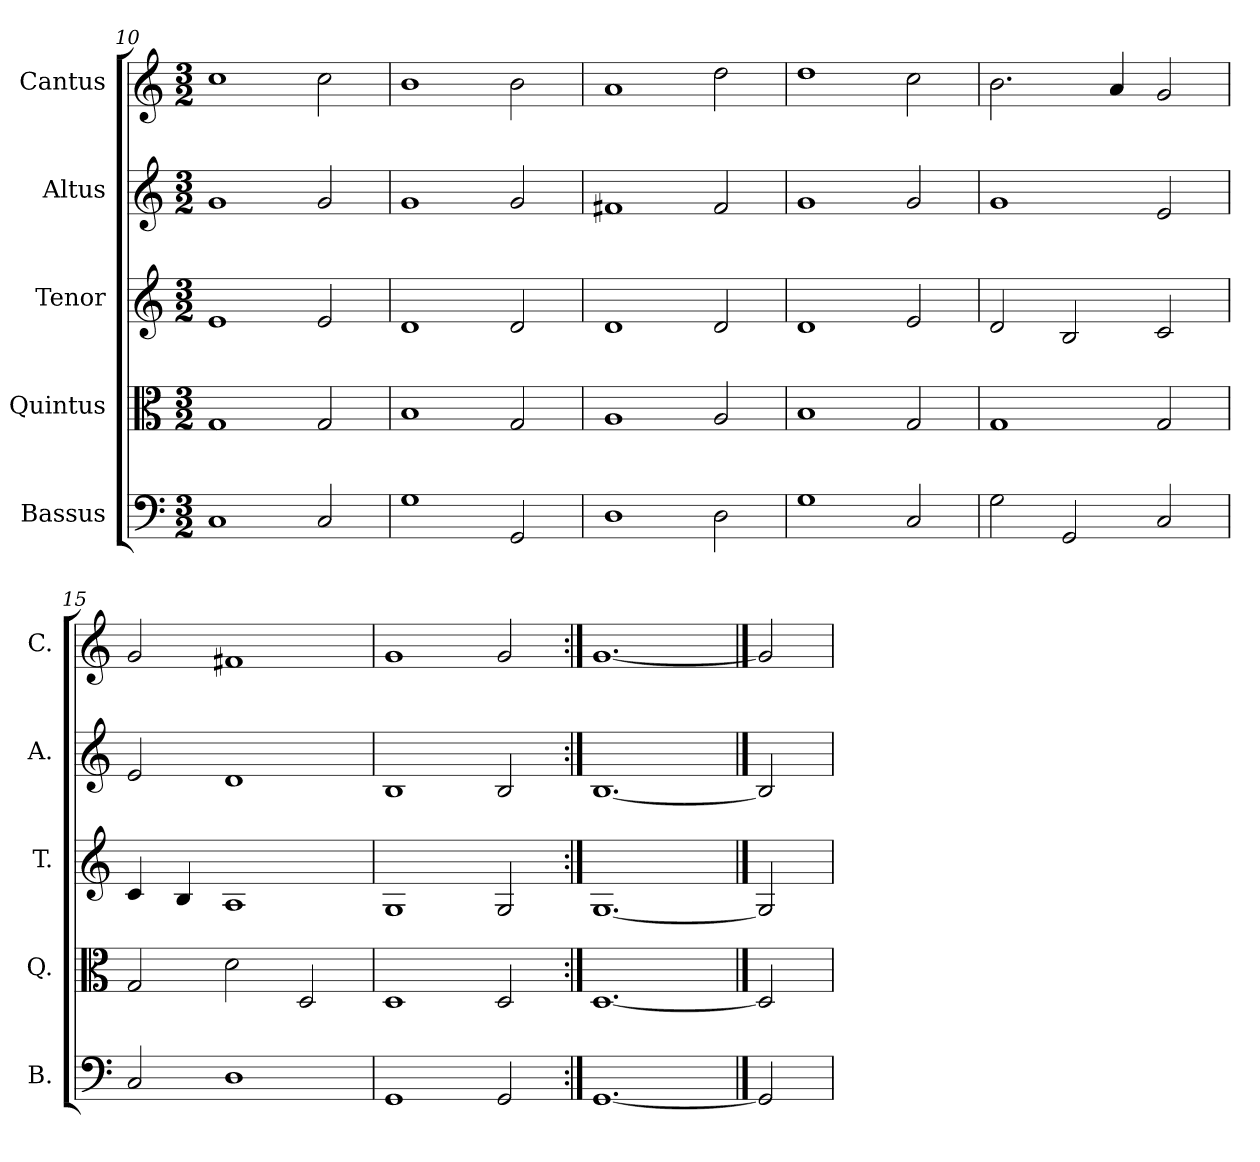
**kern	**kern	**kern	**kern	**kern
*part5	*part4	*part3	*part2	*part1
*staff5	*staff4	*staff3	*staff2	*staff1
*I"Bassus	*I"Quintus	*I"Tenor	*I"Altus	*I"Cantus
*I'B.	*I'Q.	*I'T.	*I'A.	*I'C.
*clefF4	*clefC3	*clefG2	*clefG2	*clefG2
*k[]	*k[]	*k[]	*k[]	*k[]
*M3/2	*M3/2	*M3/2	*M3/2	*M3/2
=10	=10	=10	=10	=10
1C	1G	1e	1g	1cc
2C/	2G/	2e/	2g/	2cc\
!!LO:PB:g=z
=11	=11	=11	=11	=11
1G	1B	1d	1g	1b
2GG/	2G/	2d/	2g/	2b\
=12	=12	=12	=12	=12
1D	1A	1d	1f#X	1a
2D\	2A/	2d/	2f#/	2dd\
=13	=13	=13	=13	=13
1G	1B	1d	1g	1dd
2C/	2G/	2e/	2g/	2cc\
=14	=14	=14	=14	=14
2G\	1G	2d/	1g	2.b\
2GG/	.	2B/	.	.
.	.	.	.	4a/
2C/	2G/	2c/	2e/	2g/
!!LO:LB:g=z
=15	=15	=15	=15	=15
2C/	2G/	4c/	2e/	2g/
.	.	4B/	.	.
1D	2d\	1A	1d	1f#X
.	2D/	.	.	.
=16	=16	=16	=16	=16
1GG	1D	1G	1B	1g
2GG/	2D/	2G/	2B/	2g/
=17:|!	=17:|!	=17:|!	=17:|!	=17:|!
[1.GG	[1.D	[1.G	[1.B	[1.g
==18	==18	==18	==18	==18
2GG]	2D]	2G]	2B]	2g]
=	=	=	=	=
*-	*-	*-	*-	*-
